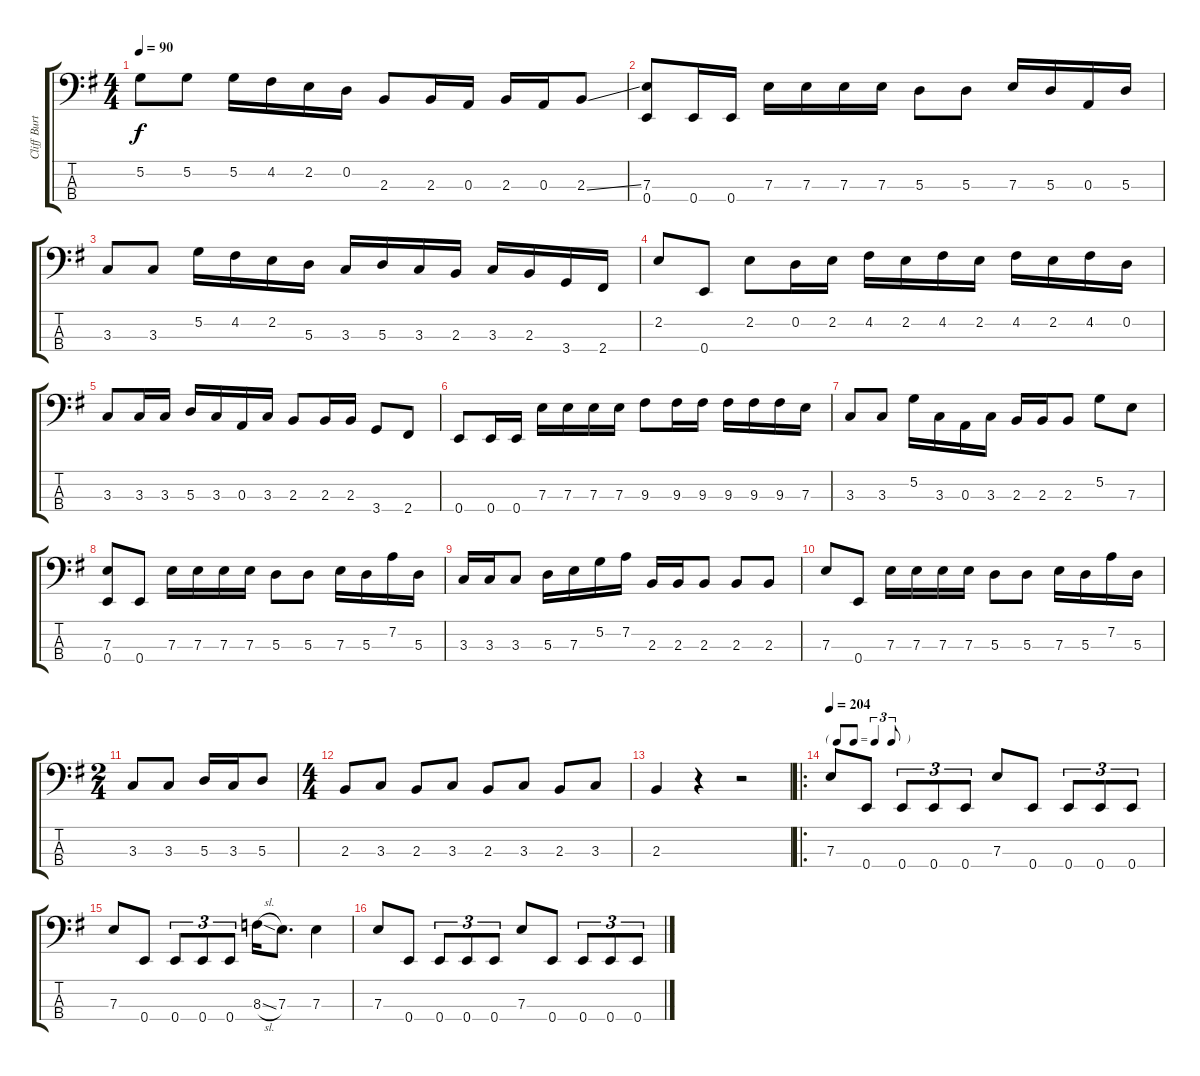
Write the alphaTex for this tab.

\track ("Cliff Burton" "Cliff Burt") {instrument electricbassfinger}
\staff {score tabs}
\tuning (G2 D2 A1 E1) {hide}
\ts (4 4)
\tempo 90
\clef f4
\ks eminor
5.2.8{dy f} 5.2.8 5.2.16 4.2.16 2.2.16 0.2.16 2.3.8 2.3.16 0.3.16 2.3.16 0.3.16 2.3{ss}.8 |
(7.3 0.4).8 0.4.16 0.4.16 7.3.16 7.3.16 7.3.16 7.3.16 5.3.8 5.3.8 7.3.16 5.3.16 0.3.16 5.3.16 |
3.3.8 3.3.8 5.2.16 4.2.16 2.2.16 5.3.16 3.3.16 5.3.16 3.3.16 2.3.16 3.3.16 2.3.16 3.4.16 2.4.16 |
2.2.8 0.4.8 2.2.8 0.2.16 2.2.16 4.2.16 2.2.16 4.2.16 2.2.16 4.2.16 2.2.16 4.2.16 0.2.16 |
3.3.8 3.3.16 3.3.16 5.3.16 3.3.16 0.3.16 3.3.16 2.3.8 2.3.16 2.3.16 3.4.8 2.4.8 |
0.4.8 0.4.16 0.4.16 7.3.16 7.3.16 7.3.16 7.3.16 9.3.8 9.3.16 9.3.16 9.3.16 9.3.16 9.3.16 7.3.16 |
3.3.8 3.3.8 5.2.16 3.3.16 0.3.16 3.3.16 2.3.16 2.3.16 2.3.8 5.2.8 7.3.8 |
(7.3 0.4).8 0.4.8 7.3.16 7.3.16 7.3.16 7.3.16 5.3.8 5.3.8 7.3.16 5.3.16 7.2.16 5.3.16 |
3.3.16 3.3.16 3.3.8 5.3.16 7.3.16 5.2.16 7.2.16 2.3.16 2.3.16 2.3.8 2.3.8 2.3.8 |
7.3.8 0.4.8 7.3.16 7.3.16 7.3.16 7.3.16 5.3.8 5.3.8 7.3.16 5.3.16 7.2.16 5.3.16 |
\ts (2 4)
3.3.8 3.3.8 5.3.16 3.3.16 5.3.8 |
\ts (4 4)
2.3.8 3.3.8 2.3.8 3.3.8 2.3.8 3.3.8 2.3.8 3.3.8 |
2.3.4 r.4 r.2 |
\ro
\tf triplet8th
\tempo 204
7.3.8 0.4.8 0.4.8{tu (3 2)} 0.4.8{tu (3 2)} 0.4.8{tu (3 2)} 7.3.8 0.4.8 0.4.8{tu (3 2)} 0.4.8{tu (3 2)} 0.4.8{tu (3 2)} |
7.3.8 0.4.8 0.4.8{tu (3 2)} 0.4.8{tu (3 2)} 0.4.8{tu (3 2)} 8.3{sl}.16 7.3.8{d} 7.3.4 |
7.3.8 0.4.8 0.4.8{tu (3 2)} 0.4.8{tu (3 2)} 0.4.8{tu (3 2)} 7.3.8 0.4.8 0.4.8{tu (3 2)} 0.4.8{tu (3 2)} 0.4.8{tu (3 2)}
